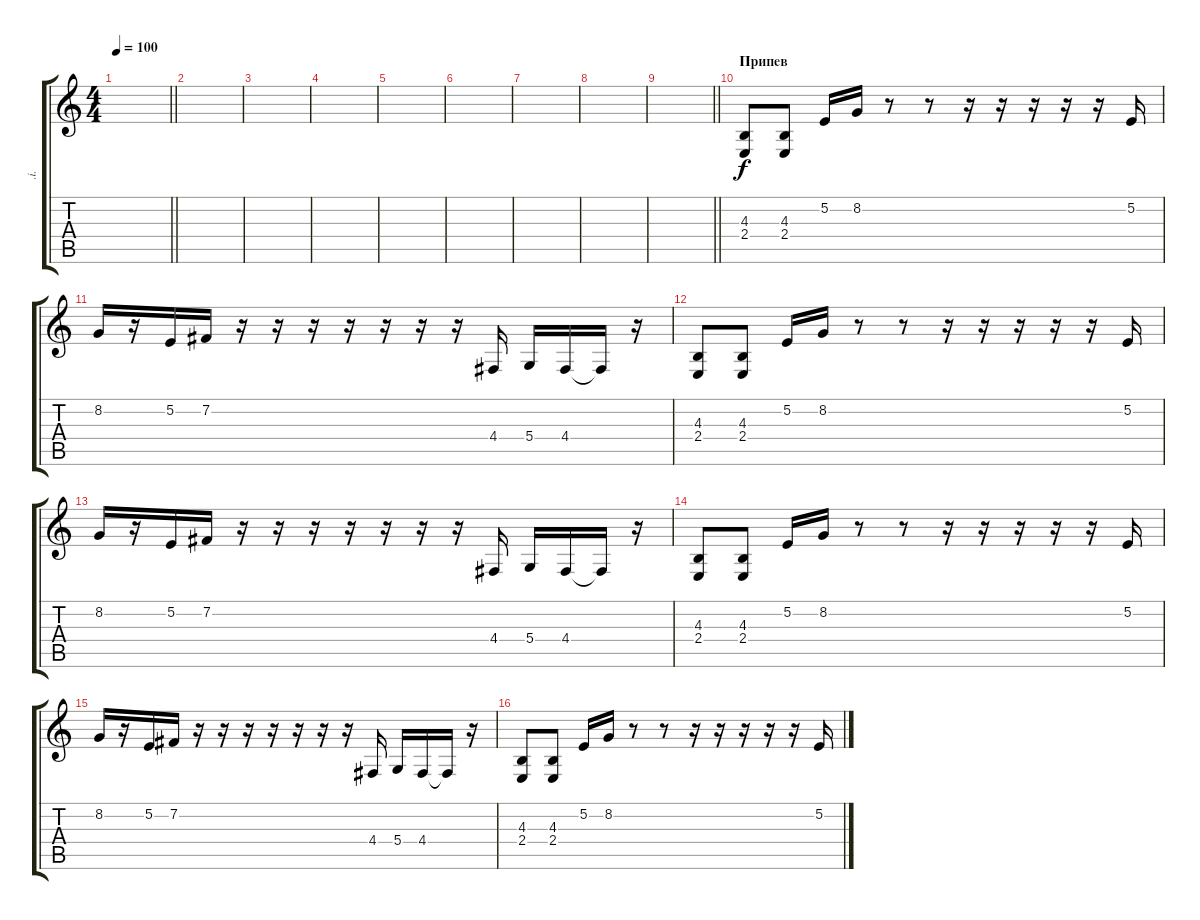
\track (".i." ".i.") {instrument viola}
\staff {score tabs}
\tuning (E4 B3 G3 D3 A2 E2) {hide}
\ts (4 4)
\tempo 100
\clef g2
\barLineRight lightlight
\ks c
|
|
|
|
|
|
|
|
\barLineRight lightlight
|
\section ("" "Припев")
(4.3 2.4).8 (4.3 2.4).8 5.2.16 8.2.16 r.8 r.8 r.16 r.16 r.16 r.16 r.16 5.2.16 |
8.2.16 r.16 5.2.16 7.2.16 r.16 r.16 r.16 r.16 r.16 r.16 r.16 4.4.16 5.4.16 4.4.16 4.4{t}.16 r.16 |
(4.3 2.4).8 (4.3 2.4).8 5.2.16 8.2.16 r.8 r.8 r.16 r.16 r.16 r.16 r.16 5.2.16 |
8.2.16 r.16 5.2.16 7.2.16 r.16 r.16 r.16 r.16 r.16 r.16 r.16 4.4.16 5.4.16 4.4.16 4.4{t}.16 r.16 |
(4.3 2.4).8 (4.3 2.4).8 5.2.16 8.2.16 r.8 r.8 r.16 r.16 r.16 r.16 r.16 5.2.16 |
8.2.16 r.16 5.2.16 7.2.16 r.16 r.16 r.16 r.16 r.16 r.16 r.16 4.4.16 5.4.16 4.4.16 4.4{t}.16 r.16 |
(4.3 2.4).8 (4.3 2.4).8 5.2.16 8.2.16 r.8 r.8 r.16 r.16 r.16 r.16 r.16 5.2.16
